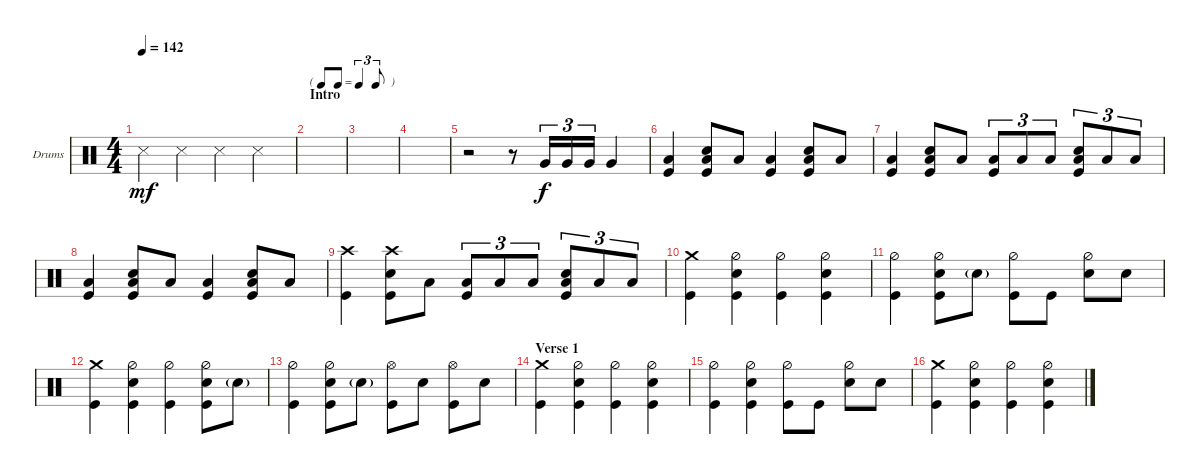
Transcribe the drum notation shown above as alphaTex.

\defaultSystemsLayout 4
\bracketExtendMode groupsimilarinstruments
\firstSystemTrackNameOrientation horizontal
\otherSystemsTrackNameOrientation horizontal
\track ("Drums (Tre Cool)" "Drums") {instrument percussion}
\staff {score}
\articulation defaults
\ts (4 4)
\tempo 142
\clef neutral
\scale
0.472222
\ks c "Snare (side stick) 3".4{dy mf} "Snare (side stick) 3".4 "Snare (side stick) 3".4 "Snare (side stick) 3".4
|
\tf triplet8th
\section ("" "Intro")
\scale
0.263889 |
\scale
0.263889 |
\scale
0.333333 |
\scale
0.333333 r.2 r.8 "Very Low Tom (hit)".16{tu (3 2) dy f} "Very Low Tom (hit)".16{tu (3 2)} "Very Low Tom (hit)".16{tu (3 2)} "Very Low Tom (hit)".4 |
\scale
0.333333 ("Kick (hit)" "Low Tom (hit)").4 ("Kick (hit)" "Low Tom (hit)" "Snare (hit) 2").8 "Low Tom (hit)".8 ("Kick (hit)" "Low Tom (hit)").4 ("Kick (hit)" "Low Tom (hit)" "Snare (hit) 2").8 "Low Tom (hit)".8 |
\scale
0.333333 ("Kick (hit)" "Low Tom (hit)").4 ("Kick (hit)" "Low Tom (hit)" "Snare (hit) 2").8 "Low Tom (hit)".8 ("Kick (hit)" "Low Tom (hit)").8{tu (3 2)} "Low Tom (hit)".8{tu (3 2)} "Low Tom (hit)".8{tu (3 2)} ("Kick (hit)" "Low Tom (hit)" "Snare (hit) 2").8{tu (3 2)} "Low Tom (hit)".8{tu (3 2)} "Low Tom (hit)".8{tu (3 2)} |
\scale
0.333333 ("Kick (hit)" "Low Tom (hit)").4 ("Kick (hit)" "Low Tom (hit)" "Snare (hit) 2").8 "Low Tom (hit)".8 ("Kick (hit)" "Low Tom (hit)").4 ("Kick (hit)" "Low Tom (hit)" "Snare (hit) 2").8 "Low Tom (hit)".8 |
\scale
0.333333 ("Kick (hit)" "Crash high (hit)").4 ("Kick (hit)" "Snare (hit) 2" "Crash high (hit)").8 "Low Tom (hit)".8 ("Kick (hit)" "Low Tom (hit)").8{tu (3 2)} "Low Tom (hit)".8{tu (3 2)} "Low Tom (hit)".8{tu (3 2)} ("Kick (hit)" "Low Tom (hit)" "Snare (hit) 2").8{tu (3 2)} "Low Tom (hit)".8{tu (3 2)} "Low Tom (hit)".8{tu (3 2)} |
\scale
0.333333 ("Kick (hit)" "Crash medium (hit)").4 ("Kick (hit)" "Hi-Hat (half)" "Snare (hit) 2").4 ("Kick (hit)" "Hi-Hat (half)").4 ("Kick (hit)" "Hi-Hat (half)" "Snare (hit) 2").4 |
\scale
0.333333 ("Kick (hit)" "Hi-Hat (half)").4 ("Kick (hit)" "Hi-Hat (half)" "Snare (hit) 2").8 "Snare (hit) 2"{g}.8 ("Kick (hit)" "Hi-Hat (half)").8 "Kick (hit)".8 ("Hi-Hat (half)" "Snare (hit) 2").8 "Snare (hit) 2".8 |
\scale
0.333333 ("Kick (hit)" "Crash medium (hit)").4 ("Kick (hit)" "Hi-Hat (half)" "Snare (hit) 2").4 ("Kick (hit)" "Hi-Hat (half)").4 ("Kick (hit)" "Hi-Hat (half)" "Snare (hit) 2").8 "Snare (hit) 2"{g}.8 |
\scale
0.333333 ("Kick (hit)" "Hi-Hat (half)").4 ("Kick (hit)" "Hi-Hat (half)" "Snare (hit) 2").8 "Snare (hit) 2"{g}.8 ("Kick (hit)" "Hi-Hat (open)").8 "Snare (hit) 2".8 ("Hi-Hat (open)" "Kick (hit)").8 "Snare (hit) 2".8 |
\section ("" "Verse 1")
\scale
0.333333 ("Kick (hit)" "Crash medium (hit)").4 ("Kick (hit)" "Hi-Hat (half)" "Snare (hit) 2").4 ("Kick (hit)" "Hi-Hat (half)").4 ("Kick (hit)" "Hi-Hat (half)" "Snare (hit) 2").4 |
\scale
0.333333 ("Kick (hit)" "Hi-Hat (half)").4 ("Kick (hit)" "Hi-Hat (half)" "Snare (hit) 2").4 ("Kick (hit)" "Hi-Hat (half)").8 "Kick (hit)".8 ("Hi-Hat (half)" "Snare (hit) 2").8 "Snare (hit) 2".8 |
\scale
0.333333 ("Kick (hit)" "Crash medium (hit)").4 ("Kick (hit)" "Hi-Hat (half)" "Snare (hit) 2").4 ("Kick (hit)" "Hi-Hat (half)").4 ("Kick (hit)" "Hi-Hat (half)" "Snare (hit) 2").4
